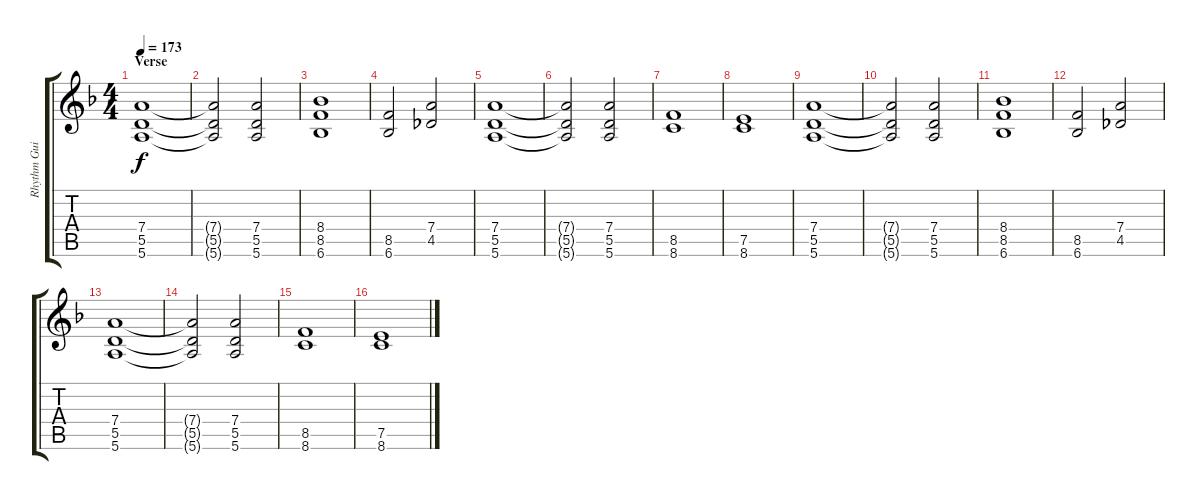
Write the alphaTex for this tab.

\track ("Rhythm Guitar 1" "Rhythm Gui") {instrument distortionguitar}
\staff {score tabs}
\tuning (E4 B3 G3 D3 A2 E2) {hide}
\ts (4 4)
\section ("" "Verse")
\tempo 173
\clef g2
\ks dminor
(7.4 5.5 5.6).1{dy f} |
(7.4{t} 5.5{t} 5.6{t}).2 (7.4 5.5 5.6).2 |
(8.4 8.5 6.6).1 |
(8.5 6.6).2 (7.4 4.5).2 |
(7.4 5.5 5.6).1 |
(7.4{t} 5.5{t} 5.6{t}).2 (7.4 5.5 5.6).2 |
(8.5 8.6).1 |
(7.5 8.6).1 |
(7.4 5.5 5.6).1 |
(7.4{t} 5.5{t} 5.6{t}).2 (7.4 5.5 5.6).2 |
(8.4 8.5 6.6).1 |
(8.5 6.6).2 (7.4 4.5).2 |
(7.4 5.5 5.6).1 |
(7.4{t} 5.5{t} 5.6{t}).2 (7.4 5.5 5.6).2 |
(8.5 8.6).1 |
(7.5 8.6).1
